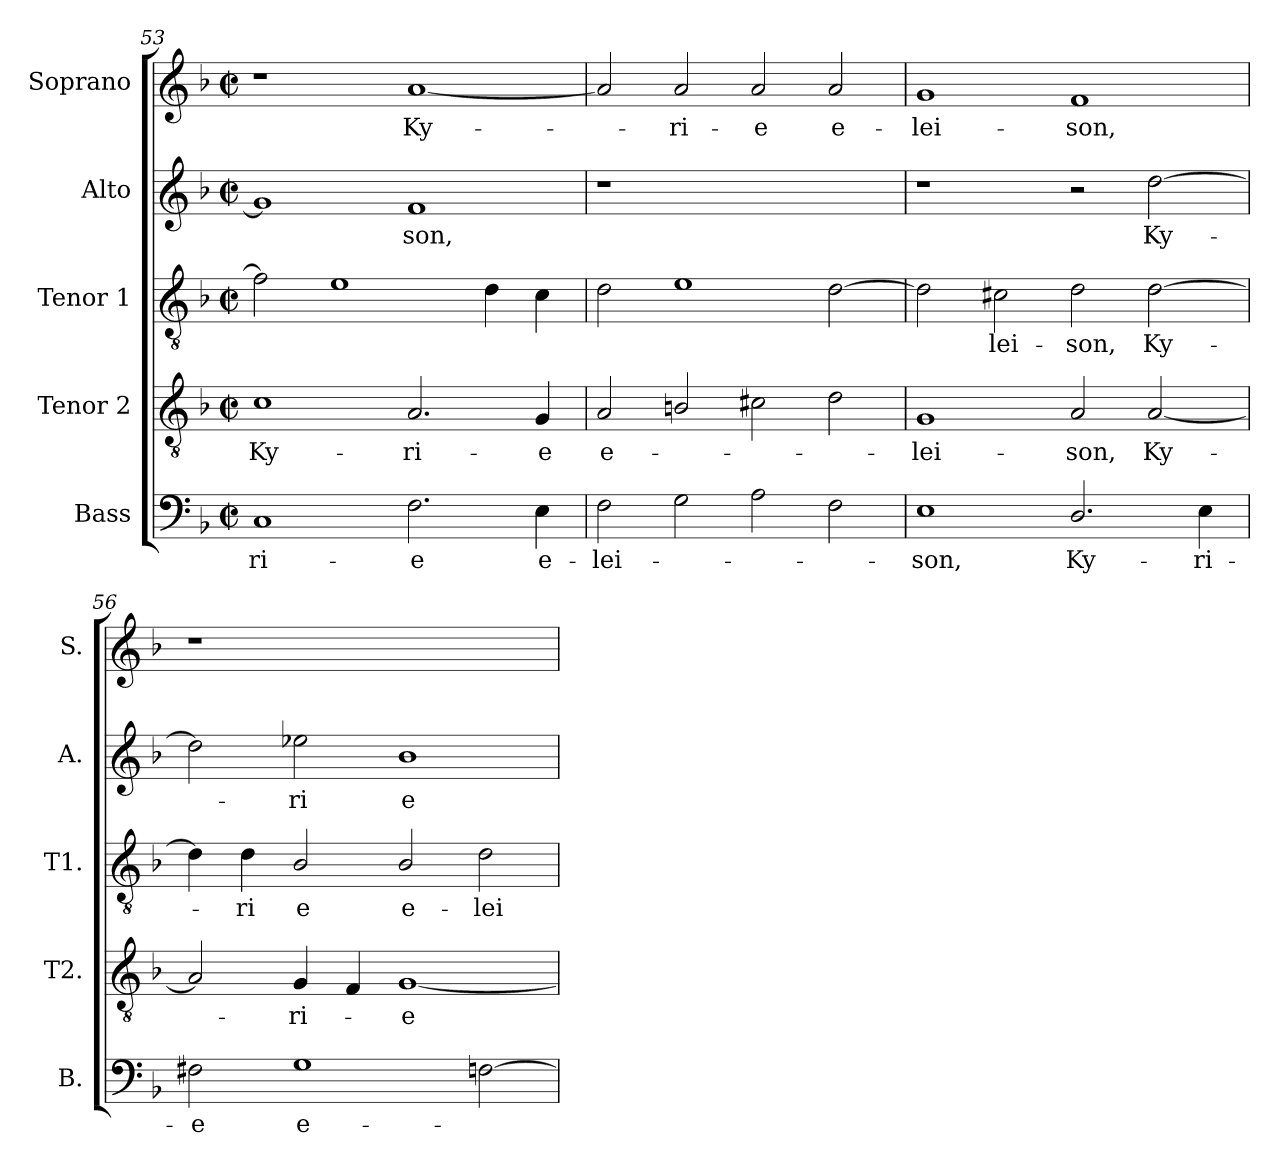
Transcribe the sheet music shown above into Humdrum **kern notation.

**kern	**text	**kern	**text	**kern	**text	**kern	**text	**kern	**text
*part5	*part5	*part4	*part4	*part3	*part3	*part2	*part2	*part1	*part1
*staff5	*staff5	*staff4	*staff4	*staff3	*staff3	*staff2	*staff2	*staff1	*staff1
*I"Bass	*	*I"Tenor 2	*	*I"Tenor 1	*	*I"Alto	*	*I"Soprano	*
*I'B.	*	*I'T2.	*	*I'T1.	*	*I'A.	*	*I'S.	*
*clefF4	*	*clefGv2	*	*clefGv2	*	*clefG2	*	*clefG2	*
*	*	*ITrd7c12	*	*ITrd7c12	*	*	*	*	*
*k[b-]	*	*k[b-]	*	*k[b-]	*	*k[b-]	*	*k[b-]	*
*F:	*	*F:	*	*F:	*	*F:	*	*F:	*
*M2/2	*	*M2/2	*	*M2/2	*	*M2/2	*	*M2/2	*
*met(c|)	*	*met(c|)	*	*met(c|)	*	*met(c|)	*	*met(c|)	*
=53	=53	=53	=53	=53	=53	=53	=53	=53	=53
!	!LO:LY:b:color=#000000	!	!	!	!	!	!	!	!
!	!	!	!LO:LY:b:color=#000000	!	!	!	!	!	!
1Ci	-ri-	1Ci	Ky-	2Fi\]	.	1gi]	.	1r	.
.	.	.	.	1Ei	.	.	.	.	.
!	!LO:LY:b:color=#000000	!	!	!	!	!	!	!	!
!	!	!	!LO:LY:b:color=#000000	!	!	!	!	!	!
!	!	!	!	!	!	!	!LO:LY:b:color=#000000	!	!
!	!	!	!	!	!	!	!	!	!LO:LY:b:color=#000000
2.Fi\	-e	2.AAi/	-ri-	.	.	1fi	-son,	[<1ai	Ky-
.	.	.	.	4Di\	.	.	.	.	.
!	!LO:LY:b:color=#000000	!	!	!	!	!	!	!	!
!	!	!	!LO:LY:b:color=#000000	!	!	!	!	!	!
4Ei\	e-	4GGi/	-e	4Ci\	.	.	.	.	.
=54	=54	=54	=54	=54	=54	=54	=54	=54	=54
!	!LO:LY:b:color=#000000	!	!	!	!	!	!	!	!
!	!	!	!LO:LY:b:color=#000000	!	!	!LO:N:vis=1	!	!	!
2Fi\	-lei-	2AAi/	e-	2Di\	.	1r	.	2ai/]	.
!	!	!	!	!	!	!	!	!	!LO:LY:b:color=#000000
2Gi\	.	2BBni/	.	1Ei	.	.	.	2ai/	-ri-
!	!	!	!	!	!	!	!	!	!LO:LY:b:color=#000000
2Ai\	.	2C#Xi\	.	.	.	1ryy	.	2ai/	-e
!	!	!	!	!	!	!	!	!	!LO:LY:b:color=#000000
2Fi\	.	2Di\	.	[>2Di\	.	.	.	2ai/	e-
=55	=55	=55	=55	=55	=55	=55	=55	=55	=55
!	!LO:LY:b:color=#000000	!	!	!	!	!	!	!	!
!	!	!	!LO:LY:b:color=#000000	!	!	!	!	!	!
!	!	!	!	!	!	!	!	!	!LO:LY:b:color=#000000
1Ei	-son,	1GGi	-lei-	2Di\]	.	1r	.	1gi	-lei-
!	!	!	!	!	!LO:LY:b:color=#000000	!	!	!	!
.	.	.	.	2C#Xi\	-lei-	.	.	.	.
!	!LO:LY:b:color=#000000	!	!	!	!	!	!	!	!
!	!	!	!LO:LY:b:color=#000000	!	!	!	!	!	!
!	!	!	!	!	!LO:LY:b:color=#000000	!	!	!	!
!	!	!	!	!	!	!	!	!	!LO:LY:b:color=#000000
2.Di/	Ky-	2AAi/	-son,	2Di\	-son,	2r	.	1fi	-son,
!	!	!	!LO:LY:b:color=#000000	!	!	!	!	!	!
!	!	!	!	!	!LO:LY:b:color=#000000	!	!	!	!
!	!	!	!	!	!	!	!LO:LY:b:color=#000000	!	!
.	.	[<2AAi/	Ky-	[>2Di\	Ky-	[>2ddi\	Ky-	.	.
!	!LO:LY:b:color=#000000	!	!	!	!	!	!	!	!
4Ei\	-ri-	.	.	.	.	.	.	.	.
=56	=56	=56	=56	=56	=56	=56	=56	=56	=56
!	!LO:LY:b:color=#000000	!	!	!	!	!	!	!LO:N:vis=1	!
2F#Xi\	-e	2AAi/]	.	4Di\]	.	2ddi\]	.	1r	.
!	!	!	!	!	!LO:LY:b:color=#000000	!	!	!	!
.	.	.	.	4Di\	-ri	.	.	.	.
!	!LO:LY:b:color=#000000	!	!	!	!	!	!	!	!
!	!	!	!LO:LY:b:color=#000000	!	!	!	!	!	!
!	!	!	!	!	!LO:LY:b:color=#000000	!	!	!	!
!	!	!	!	!	!	!	!LO:LY:b:color=#000000	!	!
1Gi	e-	4GGi/	-ri-	2BB-i/	e	2ee-Xi\	-ri	.	.
.	.	4FFi/	.	.	.	.	.	.	.
!	!	!	!LO:LY:b:color=#000000	!	!	!	!	!	!
!	!	!	!	!	!LO:LY:b:color=#000000	!	!	!	!
!	!	!	!	!	!	!	!LO:LY:b:color=#000000	!	!
.	.	[<1GGi	-e	2BB-i/	e-	1b-i	e	1ryy	.
!	!	!	!	!	!LO:LY:b:color=#000000	!	!	!	!
[>2Fi\	.	.	.	2Di\	-lei-	.	.	.	.
=	=	=	=	=	=	=	=	=	=
*-	*-	*-	*-	*-	*-	*-	*-	*-	*-
